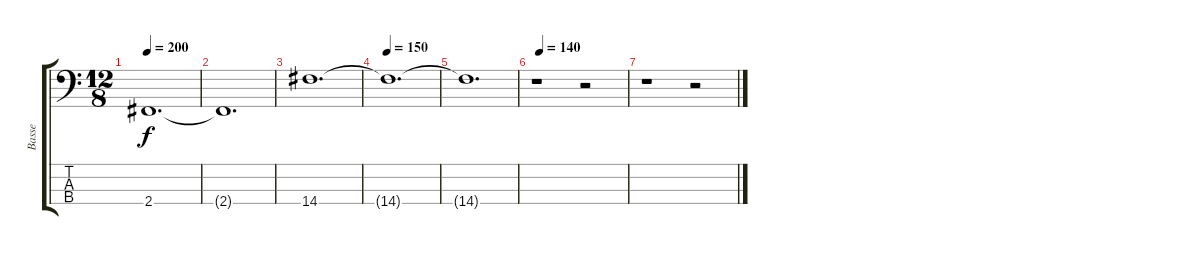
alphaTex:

\track ("Basse" "Basse") {instrument electricbassfinger}
\staff {score tabs}
\tuning (G2 D2 A1 E1) {hide}
\ts (12 8)
\tempo 200
\clef f4
\ks c
2.4{t}.1{d dy f} |
2.4{t}.1{d} |
14.4.1{d} |
\tempo 150
14.4{t}.1{d} |
14.4{t}.1{d} |
\tempo (140 0.041666666666666664)
r.1 r.2 |
r.1 r.2
